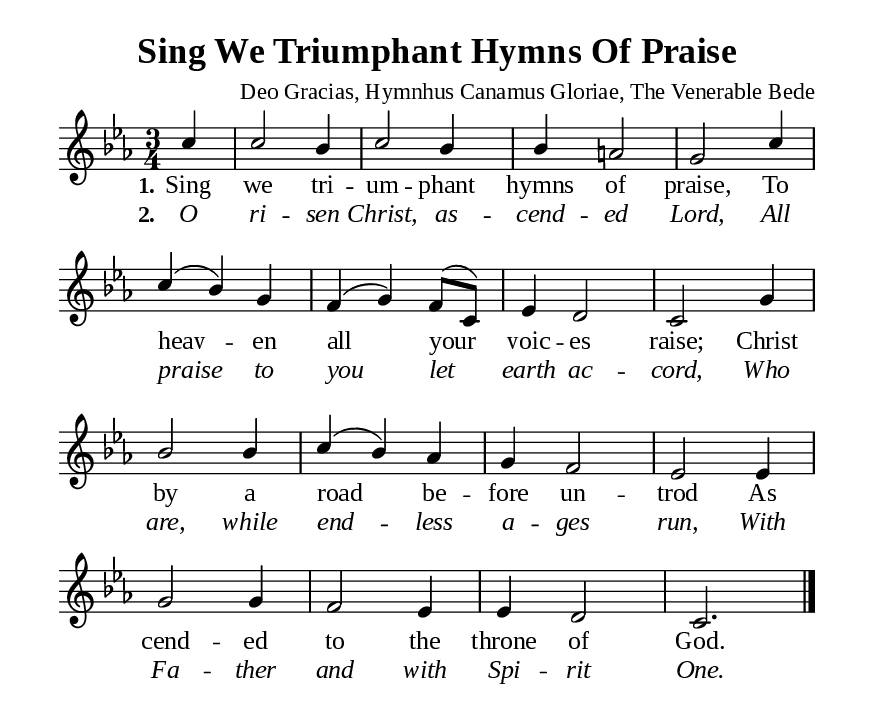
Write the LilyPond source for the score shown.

\version "2.18.2"

\header {
  title = "Sing We Triumphant Hymns Of Praise"
  composer = "Deo Gracias, Hymnhus Canamus Gloriae, The Venerable Bede"
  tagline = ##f
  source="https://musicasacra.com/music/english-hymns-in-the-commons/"
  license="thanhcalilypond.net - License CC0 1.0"
}

global= {
  \key ees \major
  \time 3/4
  \override Score.BarNumber.break-visibility = ##(#f #f #f)
  \override Lyrics.LyricSpace.minimum-distance = #3.0
}

\paper {
  #(set-paper-size "a5")
  top-margin = 10\mm
  bottom-marign = 10\mm
  left-margin = 10\mm
  right-margin = 10\mm
  indent = #0
  #(define fonts
	 (make-pango-font-tree "Liberation Serif"
	 		       "Liberation Serif"
			       "Liberation Serif"
			       (/ 20 20)))
  system-system-spacing = #'((basic-distance . 3) (padding . 3))
}

printItalic = \with {
  \override LyricText.font-shape = #'italic
}

% Verse music
musicVerseSoprano = \relative c'' {
                    \partial 4 c4 |
  %{	01	%} c2 bes4 |
  %{	02	%} c2 bes4 |
  %{	03	%} bes a!2 |
  %{	04	%} g2 c4 |
  %{	05	%} c (bes) g |
  %{	06	%} f (g) f8 (c) |
  %{	07	%} ees4 d2 |
  %{	08	%} c2 g'4 |
  %{	09	%} bes2 bes4 |
  %{	10	%} c (bes) aes |
  %{	11	%} g f2 |
  %{	12	%} ees2 ees4 |
  %{	13	%} g2 g4 |
  %{	14	%} f2 ees4 |
  %{	15	%} ees d2 |
  %{	16	%} c2. \bar "|."
}

% Verse lyrics
verseOne = \lyricmode {
  \set stanza = #"1."
  Sing we tri -- um -- phant hymns of praise,
  To heav -- en all your voic -- es raise;
  Christ by a road be -- fore un -- trod
  As cend -- ed to the throne of God.
}

verseTwo = \lyricmode {
  \set stanza = #"2."
  O ri -- sen Christ, as -- cend -- ed Lord,
  All praise to you let earth ac -- cord,
  Who are, while end -- less a -- ges run,
  With Fa -- ther and with Spi -- rit One.
}

% Layout
\score {
    \new ChoirStaff <<
      \new Staff <<
        \clef "treble"
        \new Voice = "sopranos" { \global \stemUp \slurUp \musicVerseSoprano }
      >>
      \new Lyrics \lyricsto sopranos \verseOne
      \new Lyrics \printItalic \lyricsto sopranos \verseTwo
    >>
}
